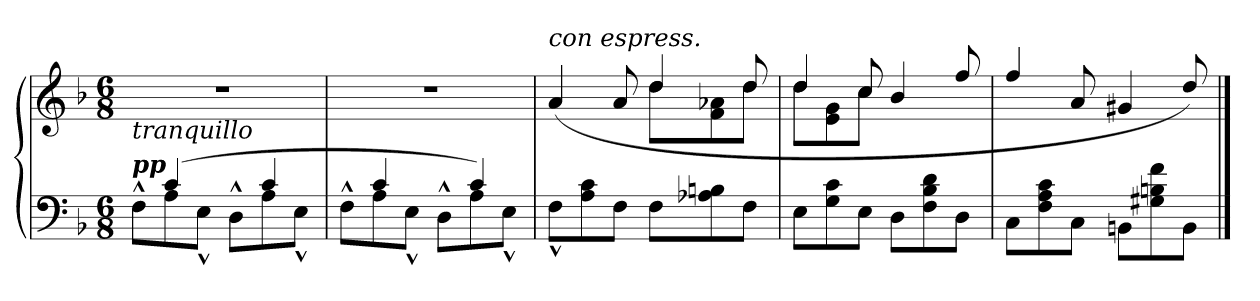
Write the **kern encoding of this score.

**kern	**kern
*part1	*part1
*staff2	*staff1
*clefF4	*clefG2
*k[b-]	*k[b-]
*M6/8	*M6/8
=1	=1
*^	*
!	!	!LO:TX:b:i:t=tranquillo
!LO:TX:a:Bi:t=pp	!	!
8ryy	8F^^\L	2.r
(>4c/	8A\	.
.	8E^^\J	.
8ryy	8D^^\L	.
4c/	8A\	.
.	8E^^\J	.
=2	=2	=2
8ryy	8F^^\L	2.r
4c/	8A\	.
.	8E^^\J	.
8ryy	8D^^\L	.
4c/)	8A\	.
.	8E^^\J	.
=3	=3	=3
*	*	*^
!	!	!LO:TX:a:i:t=con espress.	!
2.ryy	8F^^\L	(>4a/	4.ryy
.	8A\ 8c\	.	.
.	8F\J	8a/	.
.	8F\L	4dd/	8dd\L
.	8A-X\ 8Bn\	.	8f\ 8a-X\
.	8F\J	8dd/	8dd\J
*v	*v	*	*
=4	=4	=4
8E\L	4dd/	8dd\L
8G\ 8c\	.	8e\ 8g\
8E\J	8cc/	8cc\J
8D\L	4b-/	4.ryy
8F\ 8B-\ 8d\	.	.
8D\J	8ff/	.
=5	=5	=5
8C\L	4ff/	2.ryy
8F\ 8A\ 8c\	.	.
8C\J	8a/	.
8BBn\L	4g#X/	.
8G#X\ 8Bn\ 8f\	.	.
8BB\J	8dd/)	.
*	*v	*v
==	==
*-	*-
